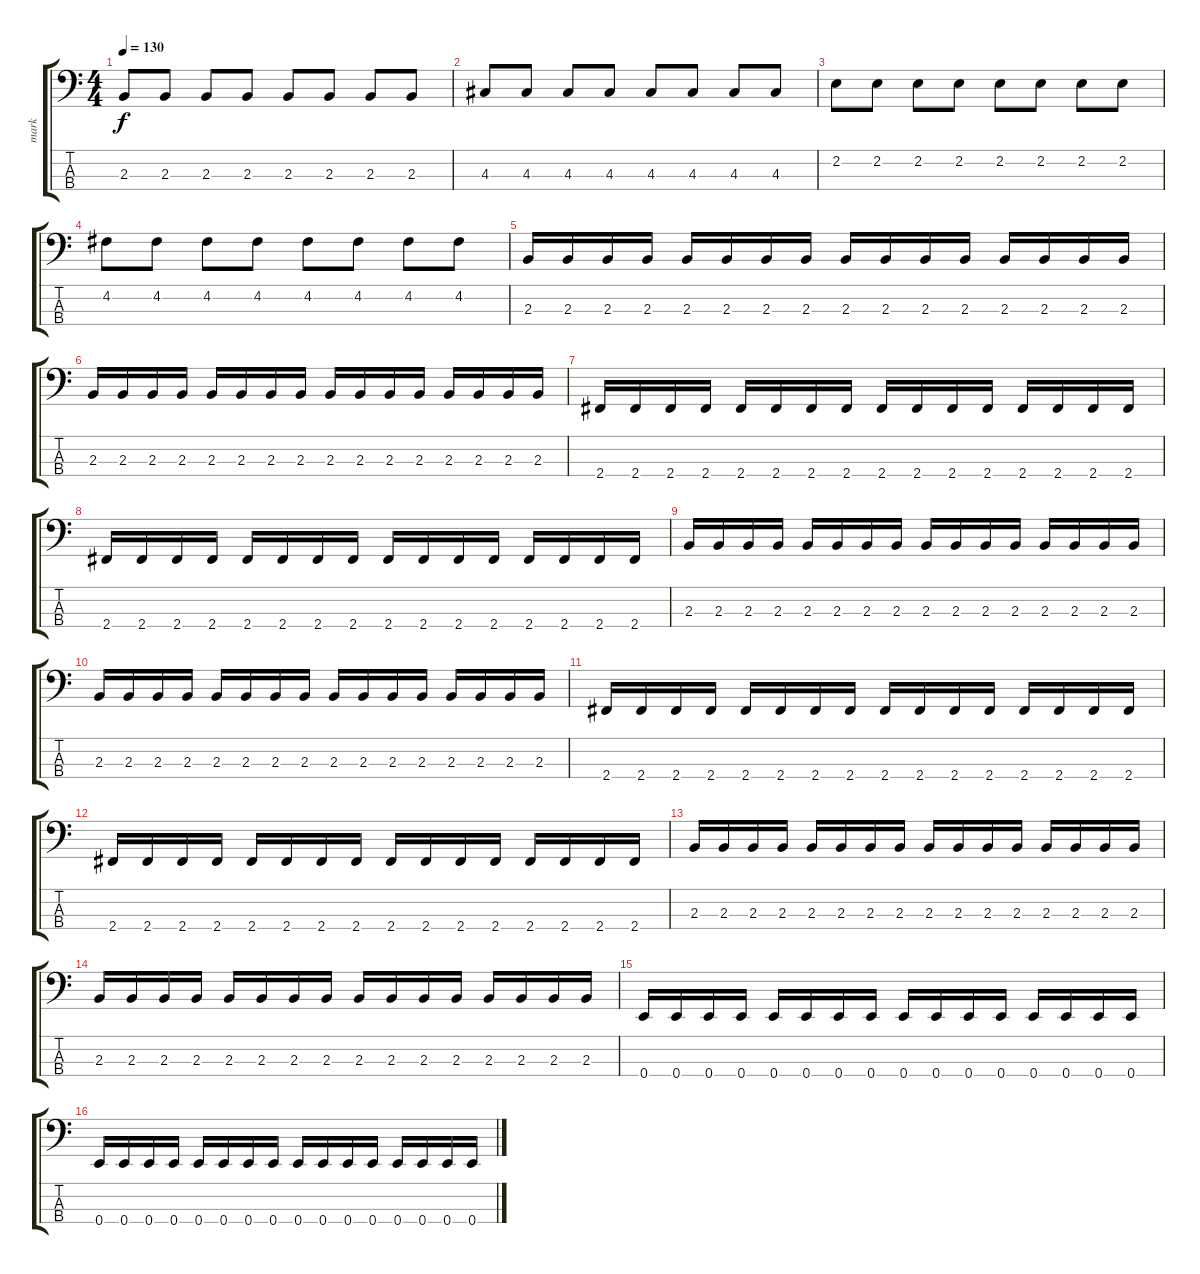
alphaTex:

\track ("mark" "mark") {instrument electricbasspick}
\staff {score tabs}
\tuning (G2 D2 A1 E1) {hide}
\ts (4 4)
\tempo 130
\clef f4
\ks c
2.3.8{dy f} 2.3.8 2.3.8 2.3.8 2.3.8 2.3.8 2.3.8 2.3.8 |
4.3.8 4.3.8 4.3.8 4.3.8 4.3.8 4.3.8 4.3.8 4.3.8 |
2.2.8 2.2.8 2.2.8 2.2.8 2.2.8 2.2.8 2.2.8 2.2.8 |
4.2.8 4.2.8 4.2.8 4.2.8 4.2.8 4.2.8 4.2.8 4.2.8 |
2.3.16 2.3.16 2.3.16 2.3.16 2.3.16 2.3.16 2.3.16 2.3.16 2.3.16 2.3.16 2.3.16 2.3.16 2.3.16 2.3.16 2.3.16 2.3.16 |
2.3.16 2.3.16 2.3.16 2.3.16 2.3.16 2.3.16 2.3.16 2.3.16 2.3.16 2.3.16 2.3.16 2.3.16 2.3.16 2.3.16 2.3.16 2.3.16 |
2.4.16 2.4.16 2.4.16 2.4.16 2.4.16 2.4.16 2.4.16 2.4.16 2.4.16 2.4.16 2.4.16 2.4.16 2.4.16 2.4.16 2.4.16 2.4.16 |
2.4.16 2.4.16 2.4.16 2.4.16 2.4.16 2.4.16 2.4.16 2.4.16 2.4.16 2.4.16 2.4.16 2.4.16 2.4.16 2.4.16 2.4.16 2.4.16 |
2.3.16 2.3.16 2.3.16 2.3.16 2.3.16 2.3.16 2.3.16 2.3.16 2.3.16 2.3.16 2.3.16 2.3.16 2.3.16 2.3.16 2.3.16 2.3.16 |
2.3.16 2.3.16 2.3.16 2.3.16 2.3.16 2.3.16 2.3.16 2.3.16 2.3.16 2.3.16 2.3.16 2.3.16 2.3.16 2.3.16 2.3.16 2.3.16 |
2.4.16 2.4.16 2.4.16 2.4.16 2.4.16 2.4.16 2.4.16 2.4.16 2.4.16 2.4.16 2.4.16 2.4.16 2.4.16 2.4.16 2.4.16 2.4.16 |
2.4.16 2.4.16 2.4.16 2.4.16 2.4.16 2.4.16 2.4.16 2.4.16 2.4.16 2.4.16 2.4.16 2.4.16 2.4.16 2.4.16 2.4.16 2.4.16 |
2.3.16 2.3.16 2.3.16 2.3.16 2.3.16 2.3.16 2.3.16 2.3.16 2.3.16 2.3.16 2.3.16 2.3.16 2.3.16 2.3.16 2.3.16 2.3.16 |
2.3.16 2.3.16 2.3.16 2.3.16 2.3.16 2.3.16 2.3.16 2.3.16 2.3.16 2.3.16 2.3.16 2.3.16 2.3.16 2.3.16 2.3.16 2.3.16 |
0.4.16 0.4.16 0.4.16 0.4.16 0.4.16 0.4.16 0.4.16 0.4.16 0.4.16 0.4.16 0.4.16 0.4.16 0.4.16 0.4.16 0.4.16 0.4.16 |
0.4.16 0.4.16 0.4.16 0.4.16 0.4.16 0.4.16 0.4.16 0.4.16 0.4.16 0.4.16 0.4.16 0.4.16 0.4.16 0.4.16 0.4.16 0.4.16
